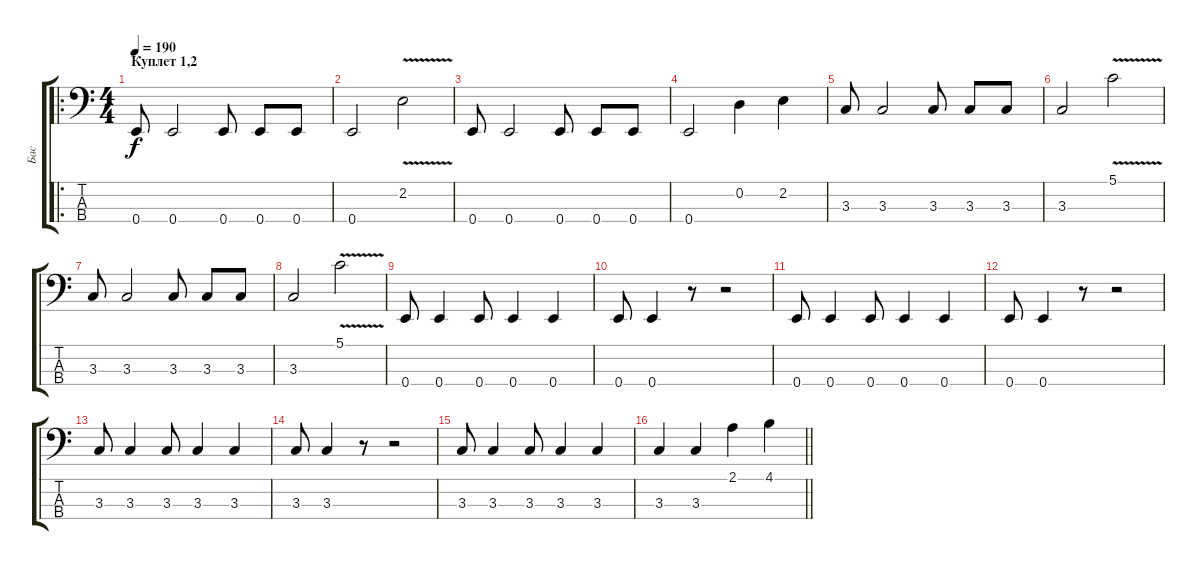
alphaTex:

\track ("Бас" "Бас") {instrument electricbassfinger}
\staff {score tabs}
\tuning (G2 D2 A1 E1) {hide}
\ro
\ts (4 4)
\section ("" "Куплет 1,2")
\tempo 190
\clef f4
\ks c
0.4.8{dy f} 0.4.2 0.4.8 0.4.8 0.4.8 |
0.4.2 2.2{v}.2 |
0.4.8 0.4.2 0.4.8 0.4.8 0.4.8 |
0.4.2 0.2.4 2.2.4 |
3.3.8 3.3.2 3.3.8 3.3.8 3.3.8 |
3.3.2 5.1{v}.2 |
3.3.8 3.3.2 3.3.8 3.3.8 3.3.8 |
3.3.2 5.1{v}.2 |
0.4.8 0.4.4 0.4.8 0.4.4 0.4.4 |
0.4.8 0.4.4 r.8 r.2 |
0.4.8 0.4.4 0.4.8 0.4.4 0.4.4 |
0.4.8 0.4.4 r.8 r.2 |
3.3.8 3.3.4 3.3.8 3.3.4 3.3.4 |
3.3.8 3.3.4 r.8 r.2 |
3.3.8 3.3.4 3.3.8 3.3.4 3.3.4 |
\barLineRight lightlight
3.3.4 3.3.4 2.1.4 4.1.4
